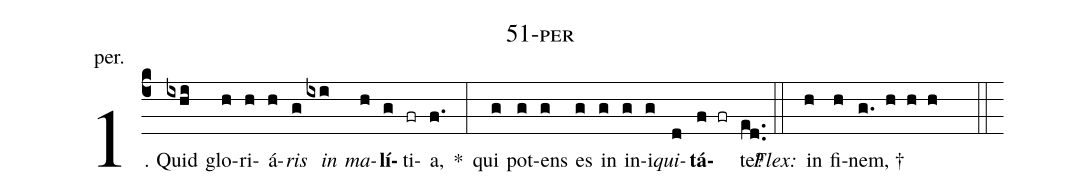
name: 51-per;
annotation: per.;
%%
(c4)1. Quid(ixhi) glo(h)ri(h)á(h)<i>ris</i>(g) <i>in</i>(ixi) <i>ma</i>(h)<b>lí</b>(g)ti(fr)a,(f.) *(:) qui(g) pot(g)ens(g) es(g) in(g) in(g)i(g)<i>qui</i>(d)<b>tá</b>(f fr)te?(ed..) (::)
<i>Flex:</i>()  in(h) fi(h)nem, †(g. h h h  ::)
